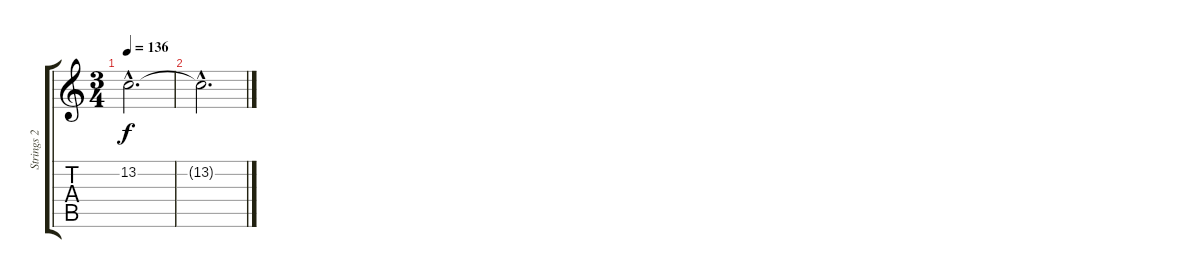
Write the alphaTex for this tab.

\track ("Strings 2" "Strings 2") {instrument stringensemble2}
\staff {score tabs}
\tuning (E4 B3 G3 D3 A2 E2) {hide}
\ts (3 4)
\tempo 136
\clef g2
\ks aminor
13.2{hac t}.2{d dy f} |
13.2{hac t}.2{d}
